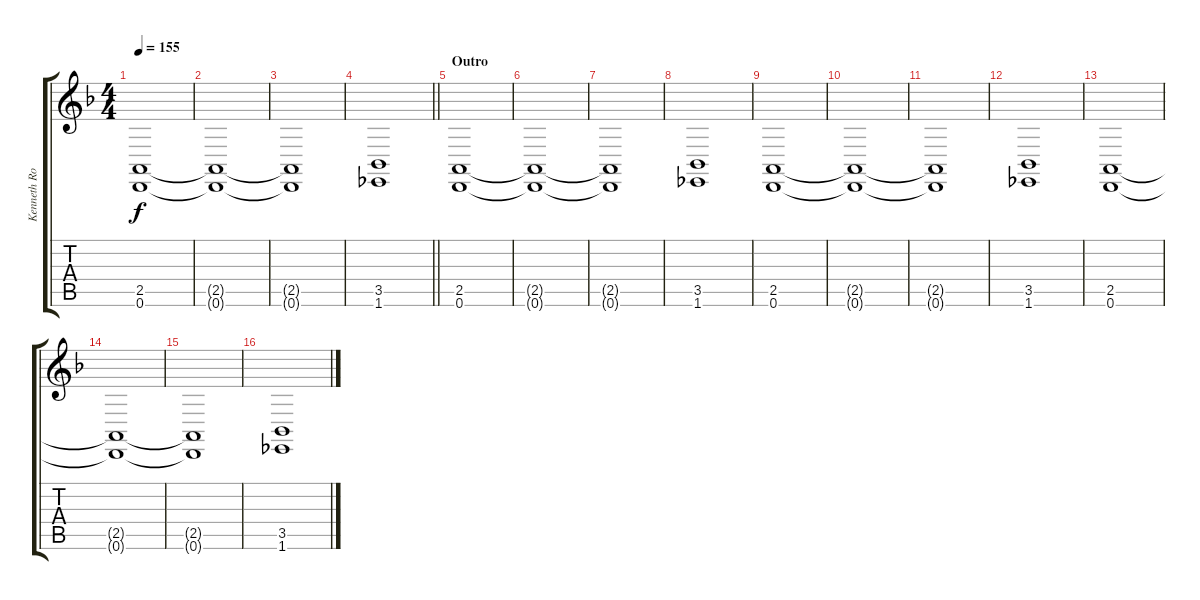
\track ("Kenneth Roos" "Kenneth Ro") {instrument pad2warm}
\staff {score tabs}
\tuning (D4 A3 F3 C3 G2 D2) {hide}
\ts (4 4)
\tempo 155
\clef g2
\ks dminor
(2.5 0.6).1{dy f} |
(2.5{t} 0.6{t}).1 |
(2.5{t} 0.6{t}).1 |
\barLineRight lightlight
(3.5 1.6).1 |
\section ("" "Outro")
(2.5 0.6).1 |
(2.5{t} 0.6{t}).1 |
(2.5{t} 0.6{t}).1 |
(3.5 1.6).1 |
(2.5 0.6).1 |
(2.5{t} 0.6{t}).1 |
(2.5{t} 0.6{t}).1 |
(3.5 1.6).1 |
(2.5 0.6).1 |
(2.5{t} 0.6{t}).1 |
(2.5{t} 0.6{t}).1 |
(3.5 1.6).1
